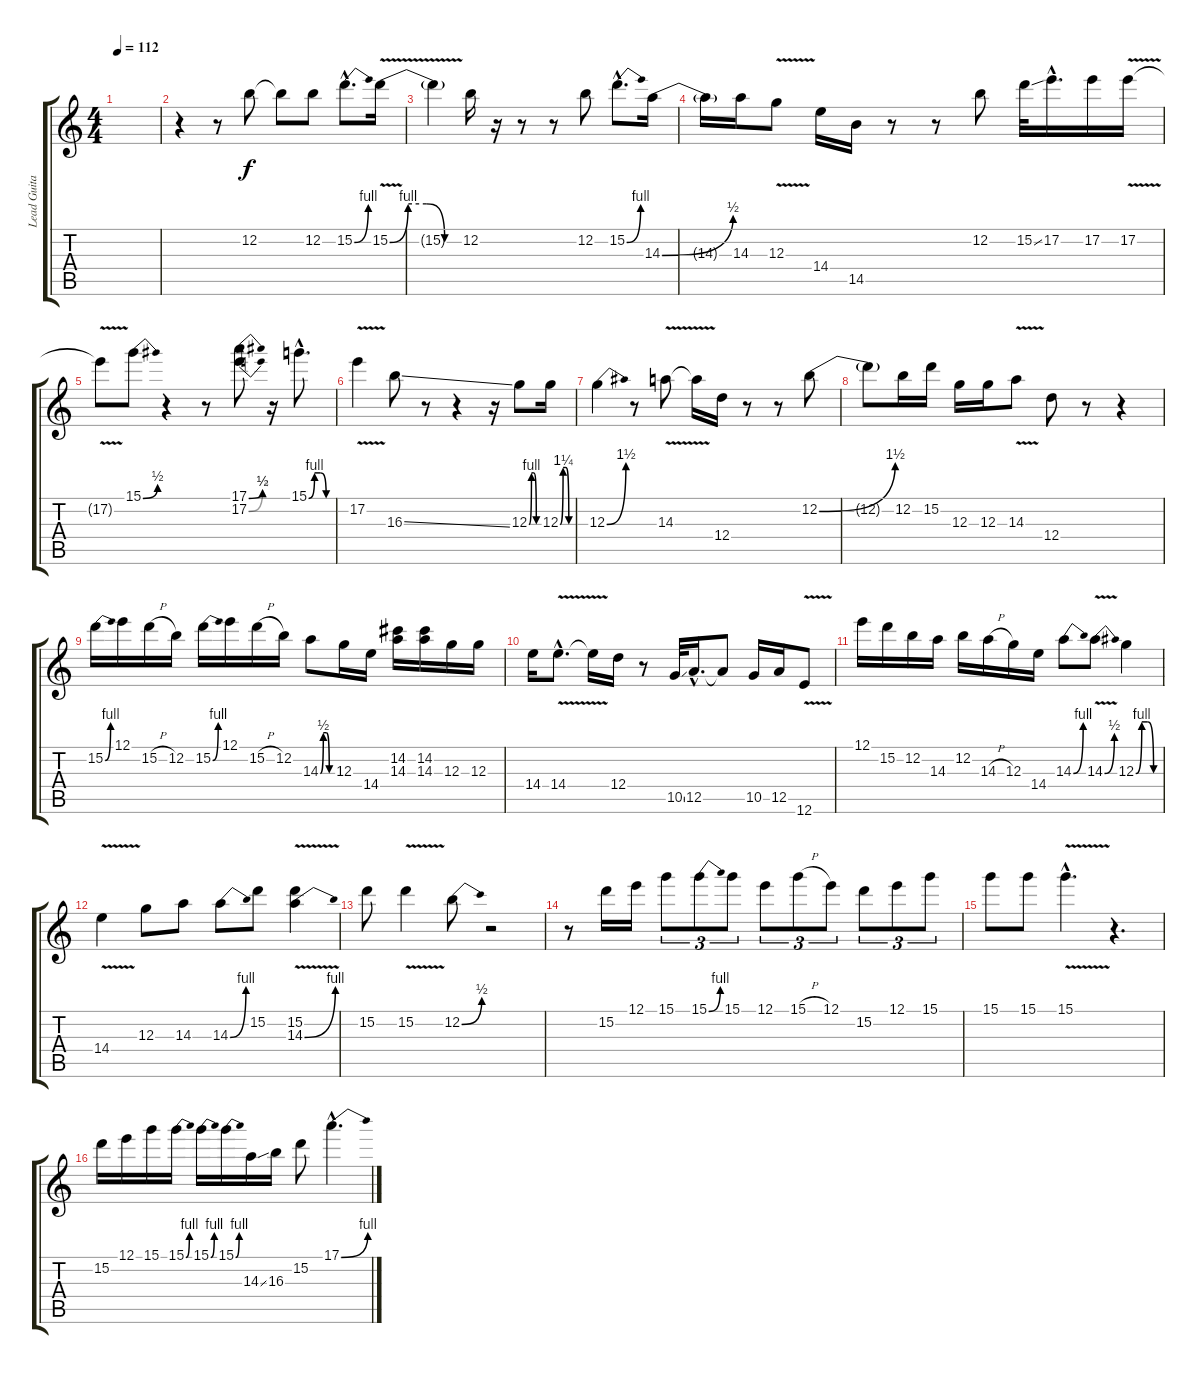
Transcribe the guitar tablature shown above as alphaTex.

\track ("Lead Guitar" "Lead Guita") {instrument overdrivenguitar}
\staff {score tabs}
\tuning (E4 B3 G3 D3 A2 E2) {hide}
\ts (4 4)
\tempo 112
\clef g2
\ks c
|
r.4 r.8 12.2.8 12.2{t}.8 12.2.8 15.2{be (bend 0 0 60 4) hac}.8{d} 15.2{be (custom 0 0 15 4 30 4 45 0 60 0) v}.16 |
15.2{t}.4 12.2.16 r.16 r.8 r.8 12.2.8 15.2{be (bend 0 0 60 4) hac}.8{d} 14.3{be (bend 0 0 60 2)}.16 |
14.3{t}.16 14.3.16 12.3{v}.8 14.4.16 14.5.16 r.8 r.8 12.2.8 15.2{ss}.32 17.2{hac}.16{d} 17.2.16 17.2{v}.16 |
17.2{t}.8 15.1{be (bend 0 0 60 2)}.8 r.4 r.8 (17.1{be (bend 0 0 60 2)} 17.2{be (bend 0 0 60 1)}).8 r.16 15.1{be (custom 0 0 15 4 30 4 45 0 60 0) hac}.8{d} |
17.2{v}.4 16.3{ss}.8 r.8 r.4 r.16 12.3{be (custom 0 0 15 4 30 4 45 0 60 0)}.8 12.3{be (custom 0 0 15 5 30 5 45 0 60 0)}.16 |
12.3{be (bend 0 0 60 6)}.4 r.8 14.3{v}.8 14.3{t}.16 12.4.16 r.8 r.8 12.2{be (bend 0 0 60 6)}.8 |
12.2{t}.8 12.2.16 15.2.16 12.3.16 12.3.16 14.3{v}.8 12.4.8 r.8 r.4 |
15.2{be (bend 0 0 60 4)}.16 12.1.16 15.2{h}.16 12.2.16 15.2{be (bend 0 0 60 4)}.16 12.1.16 15.2{h}.16 12.2.16 14.3{be (custom 0 0 15 2 30 2 45 0 60 0)}.8 12.3.16 14.4.16 (14.2 14.3).16 (14.2 14.3).16 12.3.16 12.3.16 |
14.4.16 14.4{v hac}.8{d} 14.4{t}.16 12.4.16 r.8 10.5{ss}.32 12.5{hac}.16{d} 12.5{t}.8 10.5.16 12.5.16 12.6{v}.8 |
12.1.16 15.2.16 12.2.16 14.3.16 12.2.16 14.3{h}.16 12.3.16 14.4.16 14.3{be (bend 0 0 60 4)}.8 14.3{be (bend 0 0 60 2) v}.8 12.3{be (custom 0 0 15 4 30 4 45 0 60 0)}.4 |
14.4{v}.4 12.3.8 14.3.8 14.3{be (bend 0 0 60 4)}.8 15.2.8 (15.2{v} 14.3{be (bend 0 0 60 4) v}).4 |
15.2.8 15.2{v}.4 12.2{be (bend 0 0 60 2)}.8 r.2 |
r.8 15.2.16 12.1.16 15.1.8{tu (3 2)} 15.1{be (bend 0 0 60 4)}.8{tu (3 2)} 15.1.8{tu (3 2)} 12.1.8{tu (3 2)} 15.1{h}.8{tu (3 2)} 12.1.8{tu (3 2)} 15.2.8{tu (3 2)} 12.1.8{tu (3 2)} 15.1.8{tu (3 2)} |
15.1.8 15.1.8 15.1{v hac}.4{d} r.4{d} |
15.2.16 12.1.16 15.1.16 15.1{be (bend 0 0 60 4)}.16 15.1{be (bend 0 0 60 4)}.16 15.1{be (bend 0 0 60 4)}.16 14.3{ss}.16 16.3.16 15.2.8 17.1{be (bend 0 0 60 4) hac}.4{d}
